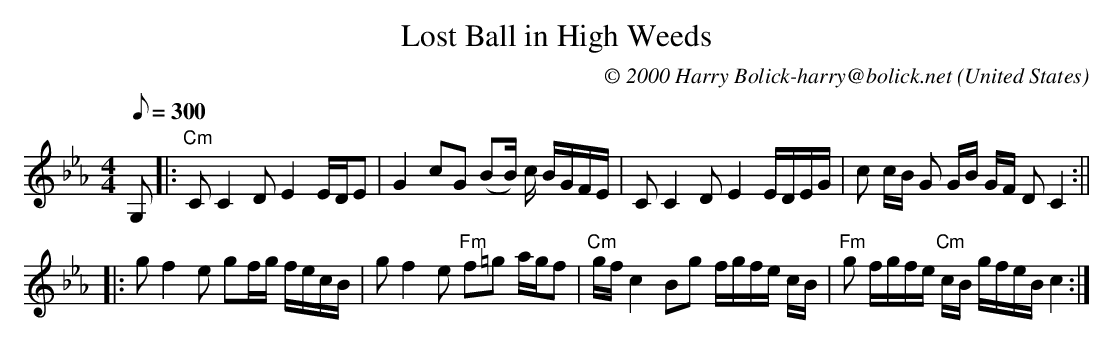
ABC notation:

X:1
T:Lost Ball in High Weeds
C:© 2000 Harry Bolick-harry@bolick.net
O:United States
M:4/4
L:1/8
Q:300
K:Cm
 G, |: "Cm" C C2 D E2 E/2D/2E | G2 cG (BB/2) c/2 B/2G/2F/2E/2 | C C2 D E2 E/2D/2E/2G/2 | c c/2B/2 G G/2B/2 G/2F/2 D C2:||
 |: g f2 e gf/2g/2 f/2e/2c/2B/2 | g f2 e "Fm" f=g a/2g/2f | "Cm" g/2f/2 c2 Bg f/2g/2f/2e/2 c/2B/2 | "Fm" g f/2g/2f/2e/2 "Cm" c/2B/2 g/2f/2e/2B/2 c2 :|
